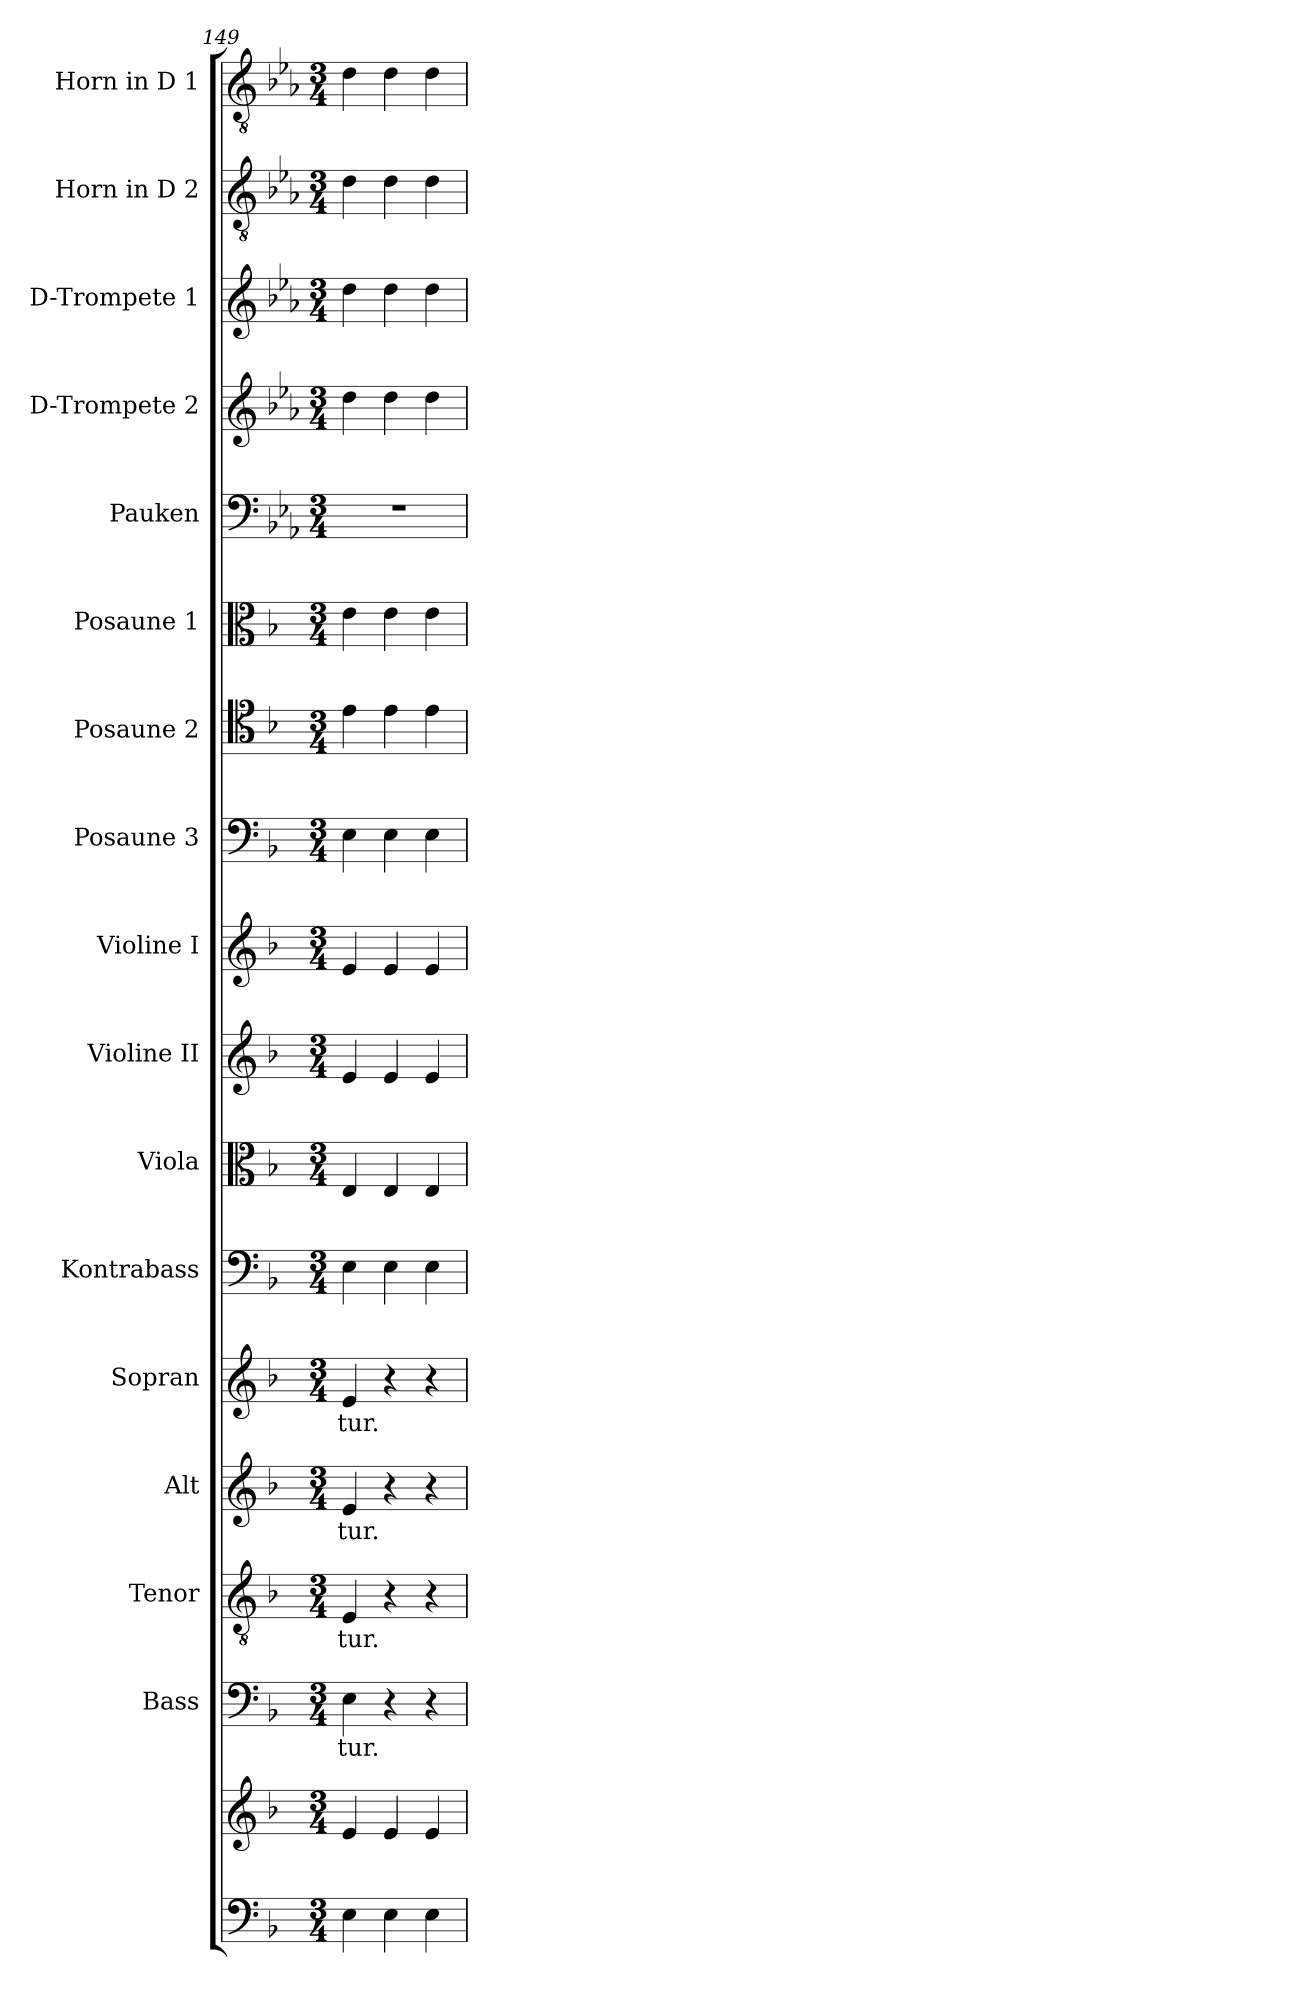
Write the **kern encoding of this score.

**kern	**kern	**kern	**text	**kern	**text	**kern	**text	**kern	**text	**kern	**kern	**kern	**kern	**kern	**kern	**kern	**kern	**kern	**kern	**kern	**kern
*part17	*part17	*part16	*part16	*part15	*part15	*part14	*part14	*part13	*part13	*part12	*part11	*part10	*part9	*part8	*part7	*part6	*part5	*part4	*part3	*part2	*part1
*staff18	*staff17	*staff16	*staff16	*staff15	*staff15	*staff14	*staff14	*staff13	*staff13	*staff12	*staff11	*staff10	*staff9	*staff8	*staff7	*staff6	*staff5	*staff4	*staff3	*staff2	*staff1
*	*	*I"Bass	*	*I"Tenor	*	*I"Alt	*	*I"Sopran	*	*I"Kontrabass	*I"Viola	*I"Violine II	*I"Violine I	*I"Posaune 3	*I"Posaune 2	*I"Posaune 1	*I"Pauken	*I"D-Trompete 2	*I"D-Trompete 1	*I"Horn in D 2	*I"Horn in D 1
*	*	*I'B.	*	*I'T.	*	*I'A.	*	*I'S.	*	*I'Kb.	*I'Vla.	*I'Vl. II	*I'Vl. I	*I'Pos. 3	*I'Pos. 2	*I'Pos. 1	*I'Pk.	*I'D Trp. 2	*I'D Trp. 1	*I'Hrn. 2	*I'Hrn. 1
*clefF4	*clefG2	*clefF4	*	*clefGv2	*	*clefG2	*	*clefG2	*	*clefF4	*clefC3	*clefG2	*clefG2	*clefF4	*clefC4	*clefC3	*clefF4	*clefG2	*clefG2	*clefGv2	*clefGv2
*	*	*	*	*	*	*	*	*	*	*ITrd7c12	*	*	*	*	*	*	*ITrd-1c-2	*ITrd-1c-2	*ITrd-1c-2	*ITrd-1c-2	*ITrd-1c-2
*k[b-]	*k[b-]	*k[b-]	*	*k[b-]	*	*k[b-]	*	*k[b-]	*	*k[b-]	*k[b-]	*k[b-]	*k[b-]	*k[b-]	*k[b-]	*k[b-]	*k[b-]	*k[b-]	*k[b-]	*k[b-]	*k[b-]
*F:	*F:	*F:	*	*F:	*	*F:	*	*F:	*	*F:	*F:	*F:	*F:	*F:	*F:	*F:	*F:	*F:	*F:	*F:	*F:
*M3/4	*M3/4	*M3/4	*	*M3/4	*	*M3/4	*	*M3/4	*	*M3/4	*M3/4	*M3/4	*M3/4	*M3/4	*M3/4	*M3/4	*M3/4	*M3/4	*M3/4	*M3/4	*M3/4
=149	=149	=149	=149	=149	=149	=149	=149	=149	=149	=149	=149	=149	=149	=149	=149	=149	=149	=149	=149	=149	=149
!	!	!	!LO:LY:b	!	!LO:LY:b	!	!LO:LY:b	!	!LO:LY:b	!	!	!	!	!	!	!	!	!	!	!	!
4E\	4e/	4E\	-tur.	4E/	-tur.	4e/	-tur.	4e/	-tur.	4EE\	4E/	4e/	4e/	4E\	4e\	4e\	2.r	4ee\	4ee\	4e\	4e\
4E\	4e/	4r	.	4r	.	4r	.	4r	.	4EE\	4E/	4e/	4e/	4E\	4e\	4e\	.	4ee\	4ee\	4e\	4e\
4E\	4e/	4r	.	4r	.	4r	.	4r	.	4EE\	4E/	4e/	4e/	4E\	4e\	4e\	.	4ee\	4ee\	4e\	4e\
=	=	=	=	=	=	=	=	=	=	=	=	=	=	=	=	=	=	=	=	=	=
*-	*-	*-	*-	*-	*-	*-	*-	*-	*-	*-	*-	*-	*-	*-	*-	*-	*-	*-	*-	*-	*-
